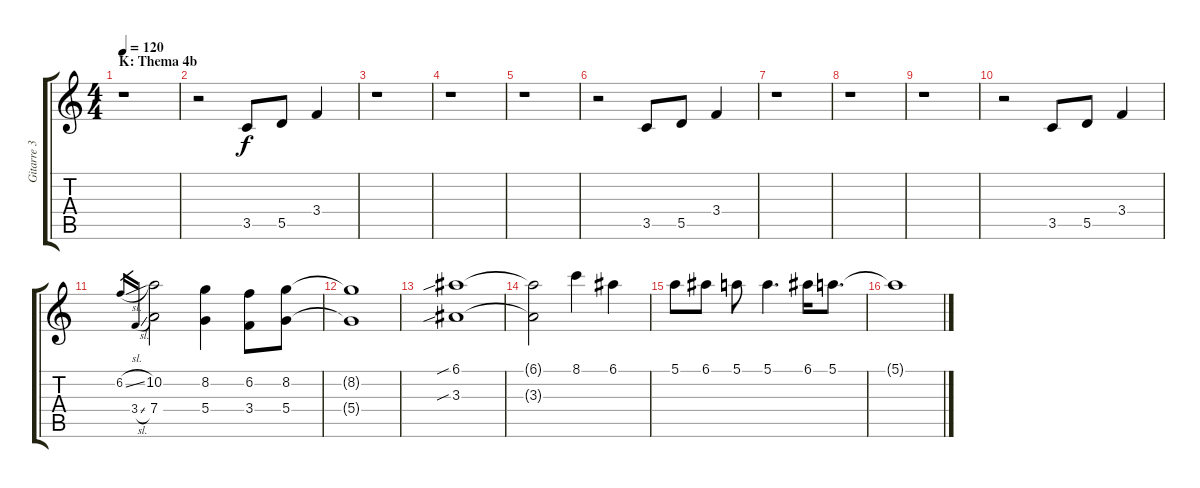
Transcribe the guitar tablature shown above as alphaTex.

\track ("Gitarre 3" "Gitarre 3") {instrument acousticguitarsteel}
\staff {score tabs}
\tuning (E4 B3 G3 D3 A2 E2) {hide}
\ts (4 4)
\section ("" "K: Thema 4b")
\tempo 120
\clef g2
\ks c
r.1{dy f volume 16} |
r.2 3.5.8 5.5.8 3.4.4 |
r.1 |
r.1 |
r.1{volume 16} |
r.2 3.5.8 5.5.8 3.4.4 |
r.1 |
r.1 |
r.1{volume 16} |
r.2 3.5.8 5.5.8 3.4.4 |
6.2{sl}.16{gr} 3.4{sl}.16{gr} (10.2 7.4).2 (8.2 5.4).4 (6.2 3.4).8 (8.2 5.4).8 |
(8.2{t} 5.4{t}).1 |
(6.1{sib} 3.3{sib}).1 |
(6.1{t} 3.3{t}).2 8.1.4 6.1.4 |
5.1.8 6.1.8 5.1.8 5.1.4{d} 6.1.16 5.1.8{d} |
5.1{t}.1
